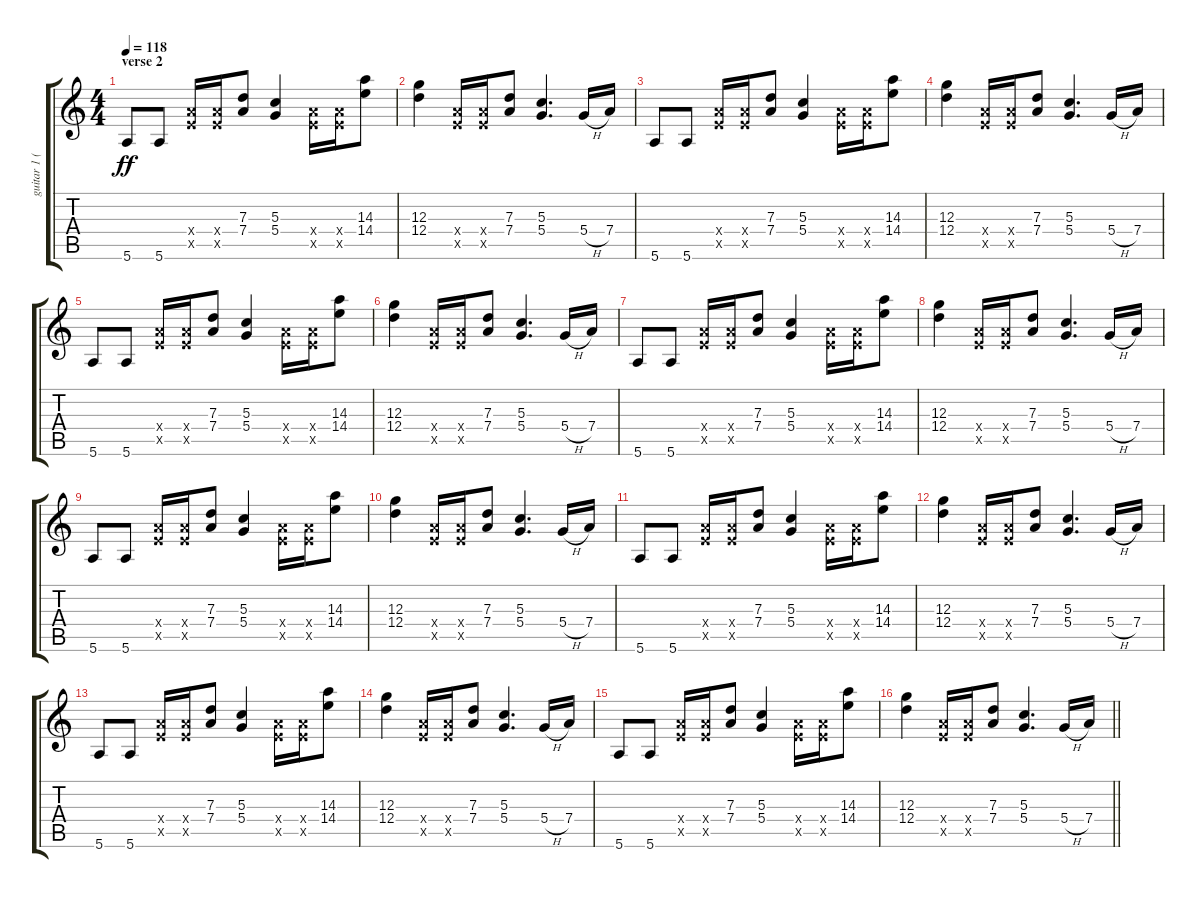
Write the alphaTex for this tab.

\track ("guitar 1 (rhythm)" "guitar 1 (") {instrument overdrivenguitar}
\staff {score tabs}
\tuning (E4 B3 G3 D3 A2 E2) {hide}
\ts (4 4)
\section ("" "verse 2")
\tempo 118
\clef g2
\ks c
5.6.8{dy ff} 5.6.8 (7.4{x} 7.5{x}).16 (7.4{x} 7.5{x}).16 (7.3 7.4).8 (5.3 5.4).4 (7.4{x} 7.5{x}).16 (7.4{x} 7.5{x}).16 (14.3 14.4).8 |
(12.3 12.4).4 (7.4{x} 7.5{x}).16 (7.4{x} 7.5{x}).16 (7.3 7.4).8 (5.3 5.4).4{d} 5.4{h}.16 7.4.16 |
5.6.8 5.6.8 (7.4{x} 7.5{x}).16 (7.4{x} 7.5{x}).16 (7.3 7.4).8 (5.3 5.4).4 (7.4{x} 7.5{x}).16 (7.4{x} 7.5{x}).16 (14.3 14.4).8 |
(12.3 12.4).4 (7.4{x} 7.5{x}).16 (7.4{x} 7.5{x}).16 (7.3 7.4).8 (5.3 5.4).4{d} 5.4{h}.16 7.4.16 |
5.6.8 5.6.8 (7.4{x} 7.5{x}).16 (7.4{x} 7.5{x}).16 (7.3 7.4).8 (5.3 5.4).4 (7.4{x} 7.5{x}).16 (7.4{x} 7.5{x}).16 (14.3 14.4).8 |
(12.3 12.4).4 (7.4{x} 7.5{x}).16 (7.4{x} 7.5{x}).16 (7.3 7.4).8 (5.3 5.4).4{d} 5.4{h}.16 7.4.16 |
5.6.8 5.6.8 (7.4{x} 7.5{x}).16 (7.4{x} 7.5{x}).16 (7.3 7.4).8 (5.3 5.4).4 (7.4{x} 7.5{x}).16 (7.4{x} 7.5{x}).16 (14.3 14.4).8 |
(12.3 12.4).4 (7.4{x} 7.5{x}).16 (7.4{x} 7.5{x}).16 (7.3 7.4).8 (5.3 5.4).4{d} 5.4{h}.16 7.4.16 |
5.6.8 5.6.8 (7.4{x} 7.5{x}).16 (7.4{x} 7.5{x}).16 (7.3 7.4).8 (5.3 5.4).4 (7.4{x} 7.5{x}).16 (7.4{x} 7.5{x}).16 (14.3 14.4).8 |
(12.3 12.4).4 (7.4{x} 7.5{x}).16 (7.4{x} 7.5{x}).16 (7.3 7.4).8 (5.3 5.4).4{d} 5.4{h}.16 7.4.16 |
5.6.8 5.6.8 (7.4{x} 7.5{x}).16 (7.4{x} 7.5{x}).16 (7.3 7.4).8 (5.3 5.4).4 (7.4{x} 7.5{x}).16 (7.4{x} 7.5{x}).16 (14.3 14.4).8 |
(12.3 12.4).4 (7.4{x} 7.5{x}).16 (7.4{x} 7.5{x}).16 (7.3 7.4).8 (5.3 5.4).4{d} 5.4{h}.16 7.4.16 |
5.6.8 5.6.8 (7.4{x} 7.5{x}).16 (7.4{x} 7.5{x}).16 (7.3 7.4).8 (5.3 5.4).4 (7.4{x} 7.5{x}).16 (7.4{x} 7.5{x}).16 (14.3 14.4).8 |
(12.3 12.4).4 (7.4{x} 7.5{x}).16 (7.4{x} 7.5{x}).16 (7.3 7.4).8 (5.3 5.4).4{d} 5.4{h}.16 7.4.16 |
5.6.8 5.6.8 (7.4{x} 7.5{x}).16 (7.4{x} 7.5{x}).16 (7.3 7.4).8 (5.3 5.4).4 (7.4{x} 7.5{x}).16 (7.4{x} 7.5{x}).16 (14.3 14.4).8 |
\barLineRight lightlight
(12.3 12.4).4 (7.4{x} 7.5{x}).16 (7.4{x} 7.5{x}).16 (7.3 7.4).8 (5.3 5.4).4{d} 5.4{h}.16 7.4.16
